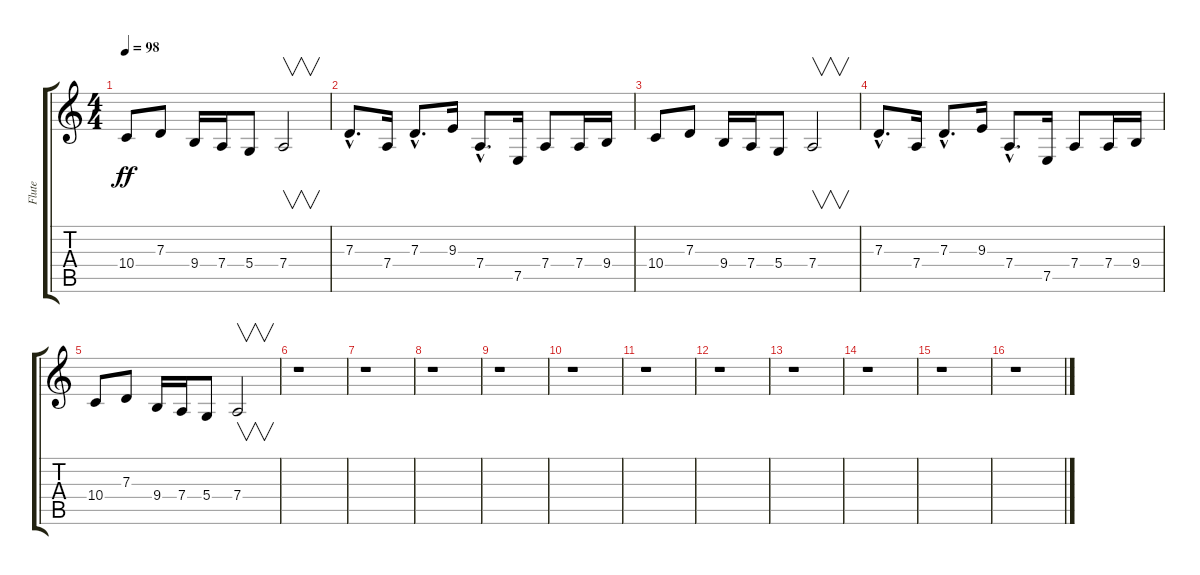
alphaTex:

\track ("Flute" "Flute") {instrument flute}
\staff {score tabs}
\tuning (E4 B3 G3 D3 A2 E2) {hide}
\ts (4 4)
\tempo 98
\clef g2
\ks c
10.4.8{dy ff} 7.3.8 9.4.16 7.4.16 5.4.8 7.4.2{v} |
7.3{hac}.8{d} 7.4.16 7.3{hac}.8{d} 9.3.16 7.4{hac}.8{d} 7.5.16 7.4.8 7.4.16 9.4.16 |
10.4.8 7.3.8 9.4.16 7.4.16 5.4.8 7.4.2{v} |
7.3{hac}.8{d} 7.4.16 7.3{hac}.8{d} 9.3.16 7.4{hac}.8{d} 7.5.16 7.4.8 7.4.16 9.4.16 |
10.4.8 7.3.8 9.4.16 7.4.16 5.4.8 7.4.2{v} |
r.1 |
r.1 |
r.1 |
r.1 |
r.1 |
r.1 |
r.1 |
r.1 |
r.1 |
r.1 |
r.1
